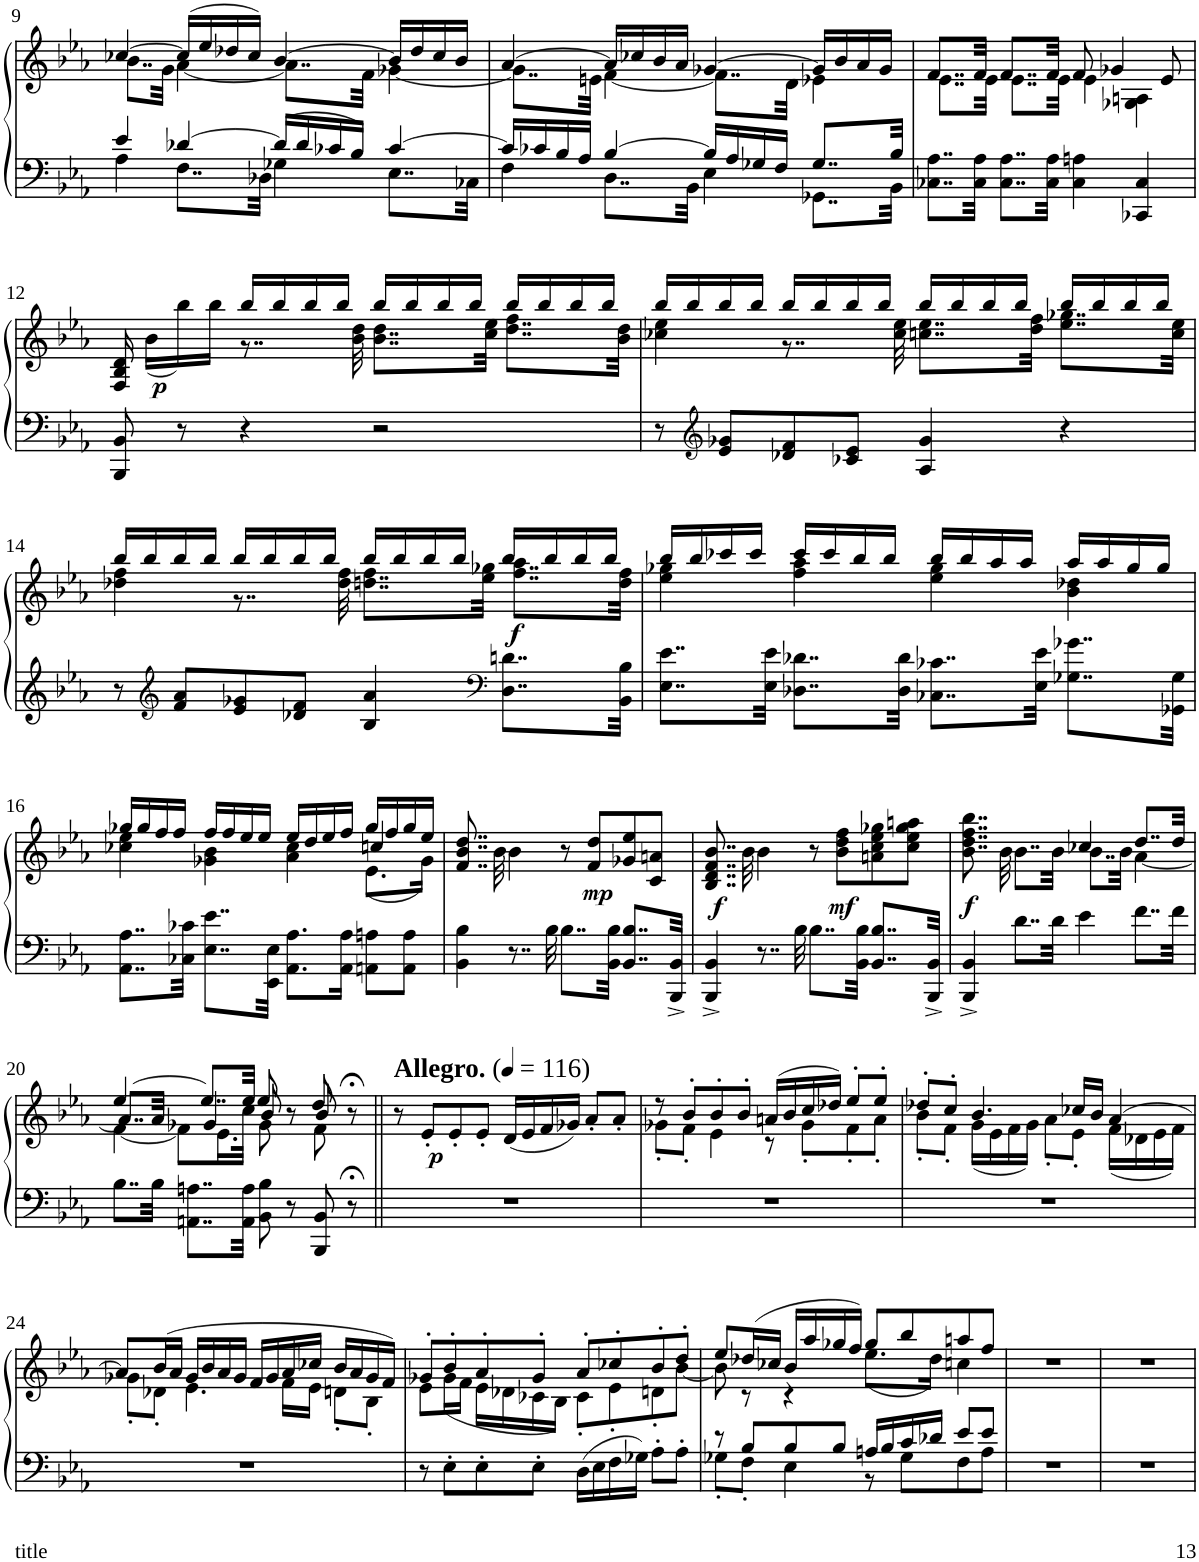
**kern	**kern	**dynam
*part1	*part1	*part1
*staff2	*staff1	*staff1/2
*I"Piano	*	*
*I'Pno	*	*
!!LO:PB:g=z
*clefF4	*clefG2	*
*k[b-e-a-]	*k[b-e-a-]	*
*M4/4	*M4/4	*
*met(c)	*met(c)	*
=9	=9	=9
*^	*^	*
4e-/	4A-\	[4cc-X/	8..b-\L	.
.	.	.	32g\Jkk	.
[4d-X/	8..F\L	(16cc-/LL]	[4a-\	.
.	.	16ee-/	.	.
.	.	16dd-X/	.	.
.	.	16cc-/JJ)	.	.
.	32D-X\Jkk	.	.	.
16d-/LL]	4G-X\	[4b-/	8..a-\L]	.
16d-/	.	.	.	.
16c-X/	.	.	.	.
16B-/JJ	.	.	.	.
.	.	.	32f\Jkk	.
[4c-/	8..E-\L	16b-/LL]	[4g-X\	.
.	.	16dd-/	.	.
.	.	16cc-/	.	.
.	.	16b-/JJ	.	.
.	32C-X\Jkk	.	.	.
=10	=10	=10	=10	=10
16c-/LL]	4F\	[4a-/	8..g-\L]	.
16c-X/	.	.	.	.
16B-/	.	.	.	.
16A-/JJ	.	.	.	.
.	.	.	32en\Jkk	.
[4B-/	8..D\L	16a-/LL]	[4f\	.
.	.	16cc-X/	.	.
.	.	16b-/	.	.
.	.	16a-/JJ	.	.
.	32BB-\Jkk	.	.	.
16B-/LL]	4E-\	[4g-X/	8..f\L]	.
16A-/	.	.	.	.
16G-X/	.	.	.	.
16F/JJ	.	.	.	.
.	.	.	32d\Jkk	.
8..G-/L	8..GG-X\L	16g-/LL]	4e-X\	.
.	.	16b-/	.	.
.	.	16a-/	.	.
.	.	16g-/JJ	.	.
32B-/Jkk	32BB-\Jkk	.	.	.
*v	*v	*	*	*
=11	=11	=11	=11
8..C-X\ 8..A-\L	8..f/L	8..e-\L	.
32C-\ 32A-\Jkk	32f/Jkk	32e-\Jkk	.
8..C-\ 8..A-\L	8..f/L	8..e-\L	.
32C-\ 32A-\Jkk	32f/Jkk	32e-\Jkk	.
4C-\ 4An\	8f/	4e-\	.
.	4g-X/	.	.
4CC-X/ 4C-/	.	4G-X\ 4An\	.
.	8e-/	.	.
!!LO:LB:g=z	!!
=12	=12	=12	=12
8BBB-/ 8BB-/	16F/ 16B-/ 16d/	4ryy	.
!	!	!	!LO:DY:b
.	(<16b-\LL	.	p
8r	16bb-\)	.	.
.	16bb-\JJ	.	.
4r	16bb-/LL	8..r	.
.	16bb-/	.	.
.	16bb-/	.	.
.	16bb-/JJ	.	.
.	.	32b-\ 32dd\	.
2r	16bb-/LL	8..b-\ 8..dd\L	.
.	16bb-/	.	.
.	16bb-/	.	.
.	16bb-/JJ	.	.
.	.	32cc\ 32ee-\Jkk	.
.	16bb-/LL	8..dd\ 8..ff\L	.
.	16bb-/	.	.
.	16bb-/	.	.
.	16bb-/JJ	.	.
.	.	32b-\ 32dd\Jkk	.
=13	=13	=13	=13
8r	16bb-/LL	4cc-X\ 4ee-\	.
.	16bb-/	.	.
*clefG2	*	*	*
8e-/ 8g-X/L	16bb-/	.	.
.	16bb-/JJ	.	.
8d-X/ 8f/	16bb-/LL	8..r	.
.	16bb-/	.	.
8c-X/ 8e-/J	16bb-/	.	.
.	16bb-/JJ	.	.
.	.	32cc-\ 32ee-\	.
4A-/ 4g-/	16bb-/LL	8..ccn\ 8..ee-\L	.
.	16bb-/	.	.
.	16bb-/	.	.
.	16bb-/JJ	.	.
.	.	32dd\ 32ff\Jkk	.
4r	16bb-/LL	8..ee-\ 8..gg-X\L	.
.	16bb-/	.	.
.	16bb-/	.	.
.	16bb-/JJ	.	.
.	.	32cc\ 32ee-\Jkk	.
!!LO:LB:g=z	!!
=14	=14	=14	=14
8r	16bb-/LL	4dd-X\ 4ff\	.
.	16bb-/	.	.
*clefG2	*	*	*
8f/ 8a-/L	16bb-/	.	.
.	16bb-/JJ	.	.
8e-/ 8g-X/	16bb-/LL	8..r	.
.	16bb-/	.	.
8d-X/ 8f/J	16bb-/	.	.
.	16bb-/JJ	.	.
.	.	32dd-\ 32ff\	.
4B-/ 4a-/	16bb-/LL	8..ddn\ 8..ff\L	.
.	16bb-/	.	.
.	16bb-/	.	.
.	16bb-/JJ	.	.
.	.	32ee-\ 32gg-X\Jkk	.
*clefF4	*	*	*
!	!	!	!LO:DY:b
8..D\ 8..dn\L	16bb-/LL	8..ff\ 8..aa-\L	f
.	16bb-/	.	.
.	16bb-/	.	.
.	16bb-/JJ	.	.
32BB-\ 32B-\Jkk	.	32dd\ 32ff\Jkk	.
=15	=15	=15	=15
8..E-\ 8..e-\L	16bb-/LL	4ee-\ 4gg-X\	.
.	16bb-/	.	.
.	16ccc-X/	.	.
.	16ccc-/JJ	.	.
32E-\ 32e-\Jkk	.	.	.
8..D-X\ 8..d-X\L	16ccc-/LL	4ff\ 4aa-\	.
.	16ccc-/	.	.
.	16bb-/	.	.
.	16bb-/JJ	.	.
32D-\ 32d-\Jkk	.	.	.
8..C-X\ 8..c-X\L	16bb-/LL	4ee-\ 4gg-\	.
.	16bb-/	.	.
.	16aa-/	.	.
.	16aa-/JJ	.	.
32E-\ 32e-\Jkk	.	.	.
8..G-X\ 8..g-X\L	16aa-/LL	4b-\ 4dd-X\	.
.	16aa-/	.	.
.	16gg-/	.	.
.	16gg-/JJ	.	.
32GG-X\ 32G-\Jkk	.	.	.
!!LO:LB:g=z
=16	=16	=16	=16
*	*	*^	*
8..AA-\ 8..A-\L	16gg-X/LL	4cc-X\ 4ee-\	2.ryy	.
.	16gg-/	.	.	.
.	16ff/	.	.	.
.	16ff/JJ	.	.	.
32C-X\ 32c-X\Jkk	.	.	.	.
8..E-\ 8..e-\L	16ff/LL	4g-X\ 4b-\	.	.
.	16ff/	.	.	.
.	16ee-/	.	.	.
.	16ee-/JJ	.	.	.
32EE-\ 32E-\Jkk	.	.	.	.
8.AA-\ 8.A-\L	16ee-/LL	4a-\ 4cc-\	.	.
.	16dd/	.	.	.
.	16ee-/	.	.	.
16AA-\ 16A-\Jk	16ff/JJ	.	.	.
8AAn\ 8An\L	16gg-/LL	(8.e-\L	4ccn/	.
.	16ff/	.	.	.
8AA\ 8A\J	16gg-/	.	.	.
.	16ee-/JJ	16g-\Jk)	.	.
*	*v	*v	*v	*
=17	=17	=17
4BB-\ 4B-\	8..f/ 8..b-/ 8..dd/	.
.	32b-\	.
8..r	4b-\	.
32B-\	.	.
8..B-\L	8r	.
!	!	!LO:DY:b
.	8f/ 8dd/L	mp
32BB-\ 32B-\Jkk	.	.
8..BB-/ 8..B-/L	8g-X/ 8ee-/	.
.	8c/ 8an/J	.
32BBB-/^ 32BB-/^Jkk	.	.
=18	=18	=18
!	!	!LO:DY:b
4BBB-/^ 4BB-/^	8..B-/ 8..d/ 8..f/ 8..b-/	f
.	32b-\	.
8..r	4b-\	.
32B-\	.	.
8..B-\L	8r	.
!	!	!LO:DY:b
.	8b-\ 8dd\ 8ff\L	mf
32BB-\ 32B-\Jkk	.	.
8..BB-/ 8..B-/L	8an\ 8cc\ 8ee-\ 8gg-X\	.
.	8cc\ 8ee-\ 8gg-\ 8aan\J	.
32BBB-/^ 32BB-/^Jkk	.	.
=19	=19	=19
*	*^	*
!	!	!	!LO:DY:b
4BBB-/^ 4BB-/^	8..b-\ 8..dd\ 8..ff\ 8..bb-\	2ryy	f
.	32b-\	.	.
8..d\L	8..b-\L	.	.
32d\Jkk	32b-\Jkk	.	.
4e-\	4cc-X/	8..b-\L	.
.	.	32b-\Jkk	.
8..f\L	8..dd/L	[4a-\	.
32f\Jkk	32dd/Jkk	.	.
!!LO:LB:g=z
=20	=20	=20	=20
*	*	*^	*
8..B-\L	[4ee-/	[4f\	8..a-/L]	.
32B-\Jkk	.	.	32a-/Jkk	.
8..AAn\ 8..An\L	8..ee-/L]	8f\L]	4g-X/	.
.	.	16.e-\L	.	.
32AA\ 32A\Jkk	32ee-/Jkk	32cc\JJk	.	.
8BB-\ 8B-\	8ee-/	8g-\	8b-/	.
8r	8r	8ryy	8ryy	.
8BBB-/ 8BB-/	8dd/	8f\	8b-/	.
8r;<	8r;<	8ryy	8ryy	.
*	*v	*v	*v	*
=21||	=21||	=21||
*	*MM116	*
*	*^	*
*	*	*^	*
!	!LO:TX:a:B:t=Allegro.	!	!	!
*	*v	*v	*v	*
1r	8r	.
!	!	!LO:DY:b
.	8e-'/L	p
.	8e-'/	.
.	8e-'/J	.
.	(16d/LL	.
.	16e-/	.
.	16f/	.
.	16g-X/JJ)	.
.	8a-'/L	.
.	8a-'/J	.
=22	=22	=22
*	*^	*
1r	8r	8g-X'\L	.
.	8b-'/L	8f'\J	.
.	8b-'/	4e-\	.
.	8b-'/J	.	.
.	(16an/LL	8r	.
.	16b-/	.	.
.	16cc/	8g-'\L	.
.	16dd-X/JJ)	.	.
.	8ee-'/L	8f'\	.
.	8ee-'/J	8a'\J	.
=23	=23	=23	=23
1r	8dd-X'/L	8b-'\L	.
.	8cc'/J	8f'\J	.
.	4.b-/	(16g\LL	.
.	.	16e-\	.
.	.	16f\	.
.	.	16g\JJ)	.
.	.	8a-'\L	.
.	16cc-X/LL	8e-'\J	.
.	16b-/JJ	.	.
.	[4a-/	(16f\LL	.
.	.	16d-X\	.
.	.	16e-\	.
.	.	16f\JJ)	.
!!LO:LB:g=z	!!
=24	=24	=24	=24
1r	8a-/L]	8g-X'\L	.
.	(16b-/L	8d-X'\J	.
.	16a-/JJ	.	.
.	16g-/LL	4.e-\	.
.	16b-/	.	.
.	16a-/	.	.
.	16g-/JJ	.	.
.	16f/LL	.	.
.	16g-/	.	.
.	16a-/	16f\LL	.
.	16cc-X/JJ	16e-\JJ	.
.	16b-/LL	8dn'\L	.
.	16a-/	.	.
.	16g-/	8B-'\J	.
.	16f/JJ)	.	.
=25	=25	=25	=25
8r	8g-X'/L	8e-\L	.
8E-'\L	8b-'/	(16g-\L	.
.	.	16f\JJ	.
8E-'\	8a-'/	16e-\LL	.
.	.	16d-X\	.
8E-'\J	8g-'/J	16c-X\	.
.	.	16B-\JJ)	.
16D\LL	8a-'/L	8c-'\L	.
16E-\	.	.	.
16F\	8cc-X'/	8e-'\	.
16G-X\JJ	.	.	.
8A-'\L	8b-'/	8dn'\	.
8A-'\J	8dd'/J	[8b-\J	.
=26	=26	=26	=26
*^	*	*	*
8r	8G-X'\L	8ee-/L	8b-\]	.
8B-/L	8F'\J	(16dd-X/L	8r	.
.	.	16cc-X/JJ	.	.
8B-/	4E-\	16b-/LL	4r	.
.	.	16aa-/	.	.
8B-/J	.	16gg-X/	.	.
.	.	16ff/JJ)	.	.
16An/LL	8r	8gg-/L	(8.ee-\L	.
16B-/	.	.	.	.
16c/	8G-\L	8bb-/	.	.
16d-X/JJ	.	.	16dd-\Jk)	.
8e-/L	8F\	8aan/	4ccn\	.
8e-/J	8A\J	8ff/J	.	.
*v	*v	*	*	*
*	*v	*v	*
=27	=27	=27
1r	1r	.
=28	=28	=28
1r	1r	.
=	=	=
*-	*-	*-
